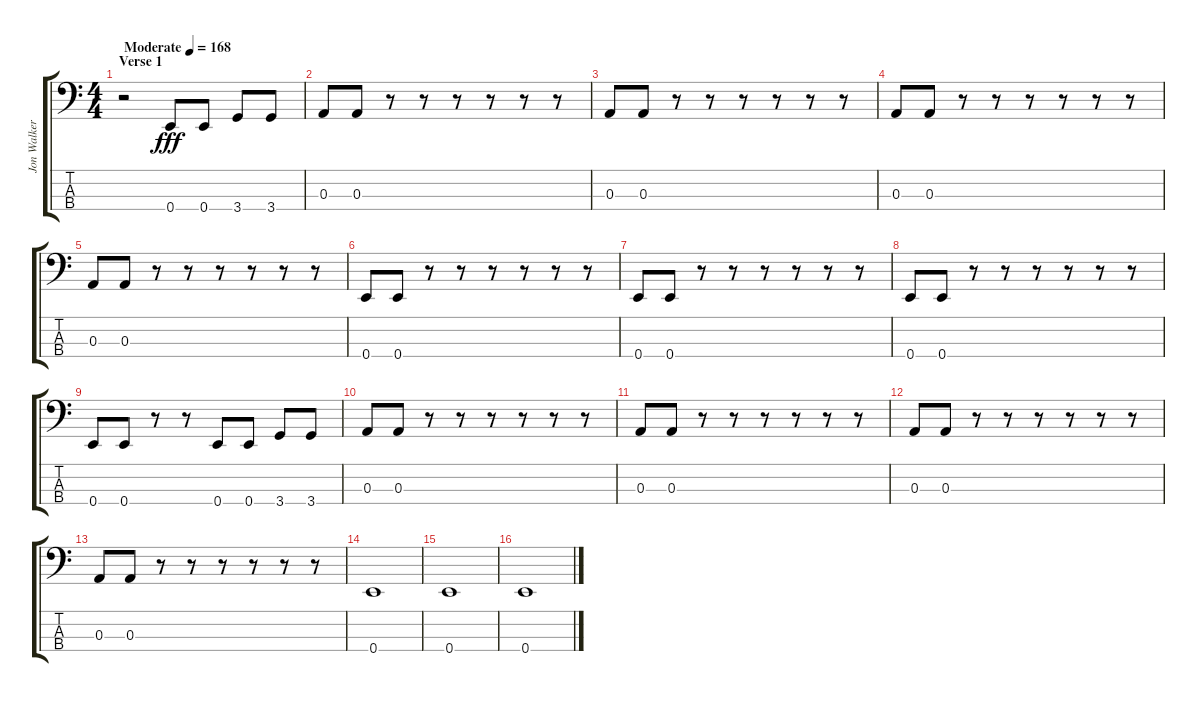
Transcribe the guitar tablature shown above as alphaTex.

\track ("Jon Walker" "Jon Walker") {instrument electricbasspick}
\staff {score tabs}
\tuning (G2 D2 A1 E1) {hide}
\ts (4 4)
\section ("" "Verse 1")
\tempo (168 "Moderate")
\clef f4
\ks c
r.2{dy fff instrument electricbasspick} 0.4.8 0.4.8 3.4.8 3.4.8 |
0.3.8 0.3.8 r.8 r.8 r.8 r.8 r.8 r.8 |
0.3.8 0.3.8 r.8 r.8 r.8 r.8 r.8 r.8 |
0.3.8 0.3.8 r.8 r.8 r.8 r.8 r.8 r.8 |
0.3.8 0.3.8 r.8 r.8 r.8 r.8 r.8 r.8 |
0.4.8 0.4.8 r.8 r.8 r.8 r.8 r.8 r.8 |
0.4.8 0.4.8 r.8 r.8 r.8 r.8 r.8 r.8 |
0.4.8 0.4.8 r.8 r.8 r.8 r.8 r.8 r.8 |
0.4.8 0.4.8 r.8 r.8 0.4.8 0.4.8 3.4.8 3.4.8 |
0.3.8 0.3.8 r.8 r.8 r.8 r.8 r.8 r.8 |
0.3.8 0.3.8 r.8 r.8 r.8 r.8 r.8 r.8 |
0.3.8 0.3.8 r.8 r.8 r.8 r.8 r.8 r.8 |
0.3.8 0.3.8 r.8 r.8 r.8 r.8 r.8 r.8 |
0.4.1 |
0.4.1 |
0.4.1
